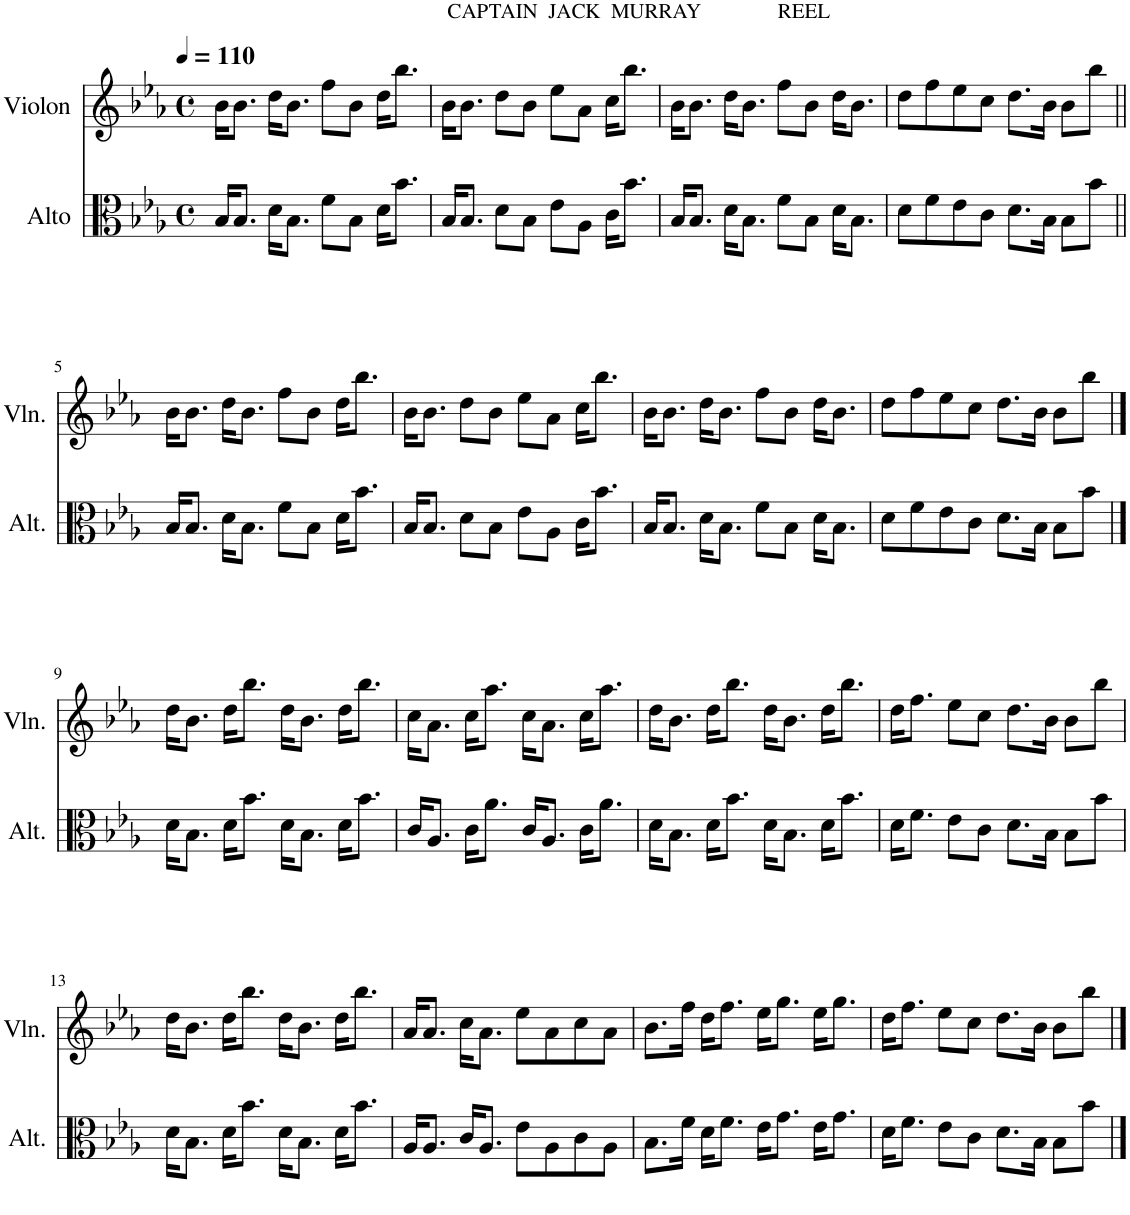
**kern	**kern
*part2	*part1
*staff2	*staff1
*I"Alto	*I"Violon
*I'Alt.	*I'Vln.
*clefC3	*clefG2
*k[b-e-a-]	*k[b-e-a-]
*M4/4	*M4/4
*met(c)	*met(c)
*MM110	*MM110
=1	=1
16B-/KL	16b-\KL
8.B-/J	8.b-\J
16d\KL	16dd\KL
8.B-\J	8.b-\J
8f\L	8ff\L
8B-\J	8b-\J
16d\KL	16dd\KL
8.b-\J	8.bb-\J
=2	=2
!	!LO:TX:a:t=CAPTAIN  JACK  MURRAY
16B-/KL	16b-\KL
8.B-/J	8.b-\J
8d\L	8dd\L
8B-\J	8b-\J
8e-\L	8ee-\L
8A-\J	8a-\J
16c\KL	16cc\KL
8.b-\J	8.bb-\J
=3	=3
16B-/KL	16b-\KL
8.B-/J	8.b-\J
16d\KL	16dd\KL
8.B-\J	8.b-\J
8f\L	8ff\L
8B-\J	8b-\J
16d\KL	16dd\KL
8.B-\J	8.b-\J
=4	=4
!	!LO:TX:a:t=REEL
8d\L	8dd\L
8f\	8ff\
8e-\	8ee-\
8c\J	8cc\J
8.d\L	8.dd\L
16B-\Jk	16b-\Jk
8B-\L	8b-\L
8b-\J	8bb-\J
!!LO:LB:g=z
=5||	=5||
16B-/KL	16b-\KL
8.B-/J	8.b-\J
16d\KL	16dd\KL
8.B-\J	8.b-\J
8f\L	8ff\L
8B-\J	8b-\J
16d\KL	16dd\KL
8.b-\J	8.bb-\J
=6	=6
16B-/KL	16b-\KL
8.B-/J	8.b-\J
8d\L	8dd\L
8B-\J	8b-\J
8e-\L	8ee-\L
8A-\J	8a-\J
16c\KL	16cc\KL
8.b-\J	8.bb-\J
=7	=7
16B-/KL	16b-\KL
8.B-/J	8.b-\J
16d\KL	16dd\KL
8.B-\J	8.b-\J
8f\L	8ff\L
8B-\J	8b-\J
16d\KL	16dd\KL
8.B-\J	8.b-\J
=8	=8
8d\L	8dd\L
8f\	8ff\
8e-\	8ee-\
8c\J	8cc\J
8.d\L	8.dd\L
16B-\Jk	16b-\Jk
8B-\L	8b-\L
8b-\J	8bb-\J
!!LO:LB:g=z
==9	==9
16d\KL	16dd\KL
8.B-\J	8.b-\J
16d\KL	16dd\KL
8.b-\J	8.bb-\J
16d\KL	16dd\KL
8.B-\J	8.b-\J
16d\KL	16dd\KL
8.b-\J	8.bb-\J
=10	=10
16c/KL	16cc\KL
8.A-/J	8.a-\J
16c\KL	16cc\KL
8.a-\J	8.aa-\J
16c/KL	16cc\KL
8.A-/J	8.a-\J
16c\KL	16cc\KL
8.a-\J	8.aa-\J
=11	=11
16d\KL	16dd\KL
8.B-\J	8.b-\J
16d\KL	16dd\KL
8.b-\J	8.bb-\J
16d\KL	16dd\KL
8.B-\J	8.b-\J
16d\KL	16dd\KL
8.b-\J	8.bb-\J
=12	=12
16d\KL	16dd\KL
8.f\J	8.ff\J
8e-\L	8ee-\L
8c\J	8cc\J
8.d\L	8.dd\L
16B-\Jk	16b-\Jk
8B-\L	8b-\L
8b-\J	8bb-\J
!!LO:LB:g=z
=13	=13
16d\KL	16dd\KL
8.B-\J	8.b-\J
16d\KL	16dd\KL
8.b-\J	8.bb-\J
16d\KL	16dd\KL
8.B-\J	8.b-\J
16d\KL	16dd\KL
8.b-\J	8.bb-\J
=14	=14
16A-/KL	16a-/KL
8.A-/J	8.a-/J
16c/KL	16cc\KL
8.A-/J	8.a-\J
8e-\L	8ee-\L
8A-\	8a-\
8c\	8cc\
8A-\J	8a-\J
=15	=15
8.B-\L	8.b-\L
16f\Jk	16ff\Jk
16d\KL	16dd\KL
8.f\J	8.ff\J
16e-\KL	16ee-\KL
8.g\J	8.gg\J
16e-\KL	16ee-\KL
8.g\J	8.gg\J
=16	=16
16d\KL	16dd\KL
8.f\J	8.ff\J
8e-\L	8ee-\L
8c\J	8cc\J
8.d\L	8.dd\L
16B-\Jk	16b-\Jk
8B-\L	8b-\L
8b-\J	8bb-\J
==	==
*-	*-
